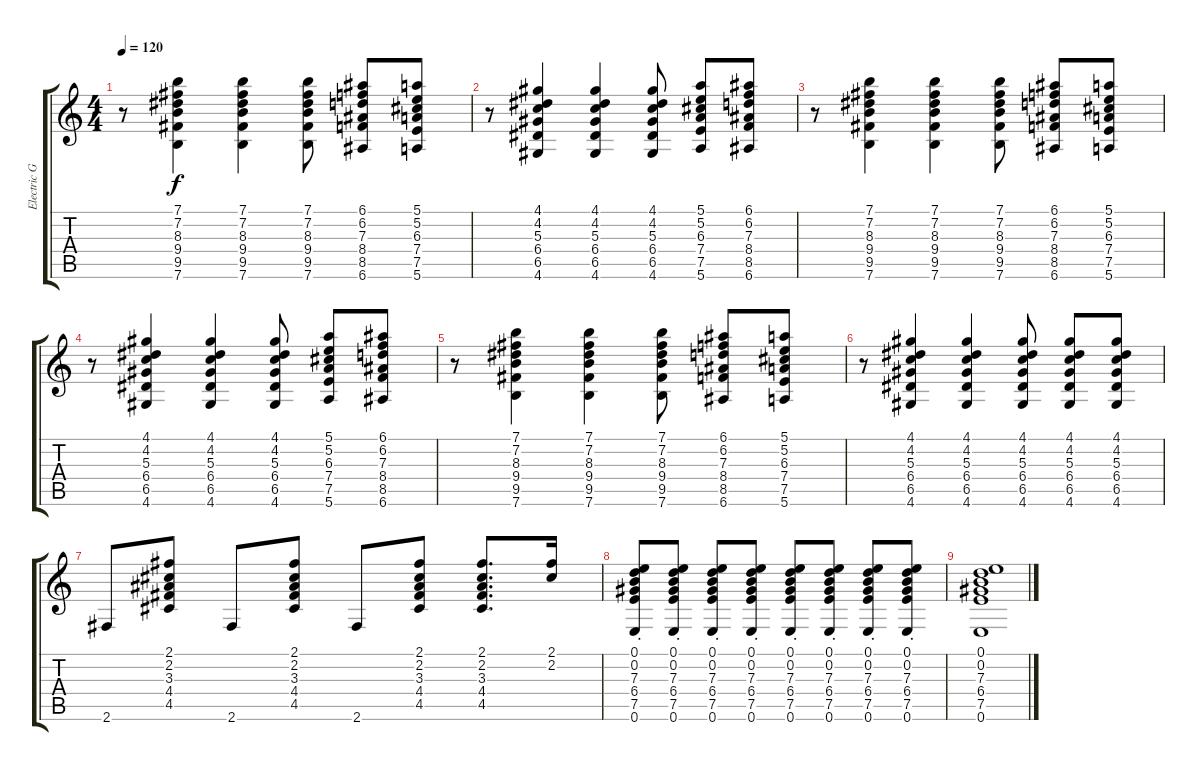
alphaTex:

\track ("Electric Guitar" "Electric G") {instrument overdrivenguitar}
\staff {score tabs}
\tuning (E4 B3 G3 D3 A2 E2) {hide}
\ts (4 4)
\tempo 120
\clef g2
\ks c
r.8{dy f} (7.1 7.2 8.3 9.4 9.5 7.6).4 (7.1 7.2 8.3 9.4 9.5 7.6).4 (7.1 7.2 8.3 9.4 9.5 7.6).8 (6.1 6.2 7.3 8.4 8.5 6.6).8 (5.1 5.2 6.3 7.4 7.5 5.6).8 |
r.8 (4.1 4.2 5.3 6.4 6.5 4.6).4 (4.1 4.2 5.3 6.4 6.5 4.6).4 (4.1 4.2 5.3 6.4 6.5 4.6).8 (5.1 5.2 6.3 7.4 7.5 5.6).8 (6.1 6.2 7.3 8.4 8.5 6.6).8 |
r.8 (7.1 7.2 8.3 9.4 9.5 7.6).4 (7.1 7.2 8.3 9.4 9.5 7.6).4 (7.1 7.2 8.3 9.4 9.5 7.6).8 (6.1 6.2 7.3 8.4 8.5 6.6).8 (5.1 5.2 6.3 7.4 7.5 5.6).8 |
r.8 (4.1 4.2 5.3 6.4 6.5 4.6).4 (4.1 4.2 5.3 6.4 6.5 4.6).4 (4.1 4.2 5.3 6.4 6.5 4.6).8 (5.1 5.2 6.3 7.4 7.5 5.6).8 (6.1 6.2 7.3 8.4 8.5 6.6).8 |
r.8 (7.1 7.2 8.3 9.4 9.5 7.6).4 (7.1 7.2 8.3 9.4 9.5 7.6).4 (7.1 7.2 8.3 9.4 9.5 7.6).8 (6.1 6.2 7.3 8.4 8.5 6.6).8 (5.1 5.2 6.3 7.4 7.5 5.6).8 |
r.8 (4.1 4.2 5.3 6.4 6.5 4.6).4 (4.1 4.2 5.3 6.4 6.5 4.6).4 (4.1 4.2 5.3 6.4 6.5 4.6).8 (4.1 4.2 5.3 6.4 6.5 4.6).8 (4.1 4.2 5.3 6.4 6.5 4.6).8 |
2.6.8 (2.1 2.2 3.3 4.4 4.5).8 2.6.8 (2.1 2.2 3.3 4.4 4.5).8 2.6.8 (2.1 2.2 3.3 4.4 4.5).8 (2.1 2.2 3.3 4.4 4.5).8{d} (2.1 2.2).16 |
(0.1{st} 0.2{st} 7.3{st} 6.4{st} 7.5{st} 0.6{st}).8 (0.1{st} 0.2{st} 7.3{st} 6.4{st} 7.5{st} 0.6{st}).8 (0.1{st} 0.2{st} 7.3{st} 6.4{st} 7.5{st} 0.6{st}).8 (0.1{st} 0.2{st} 7.3{st} 6.4{st} 7.5{st} 0.6{st}).8 (0.1{st} 0.2{st} 7.3{st} 6.4{st} 7.5{st} 0.6{st}).8 (0.1{st} 0.2{st} 7.3{st} 6.4{st} 7.5{st} 0.6{st}).8 (0.1{st} 0.2{st} 7.3{st} 6.4{st} 7.5{st} 0.6{st}).8 (0.1{st} 0.2{st} 7.3{st} 6.4{st} 7.5{st} 0.6{st}).8 |
(0.1 0.2 7.3 6.4 7.5 0.6).1
